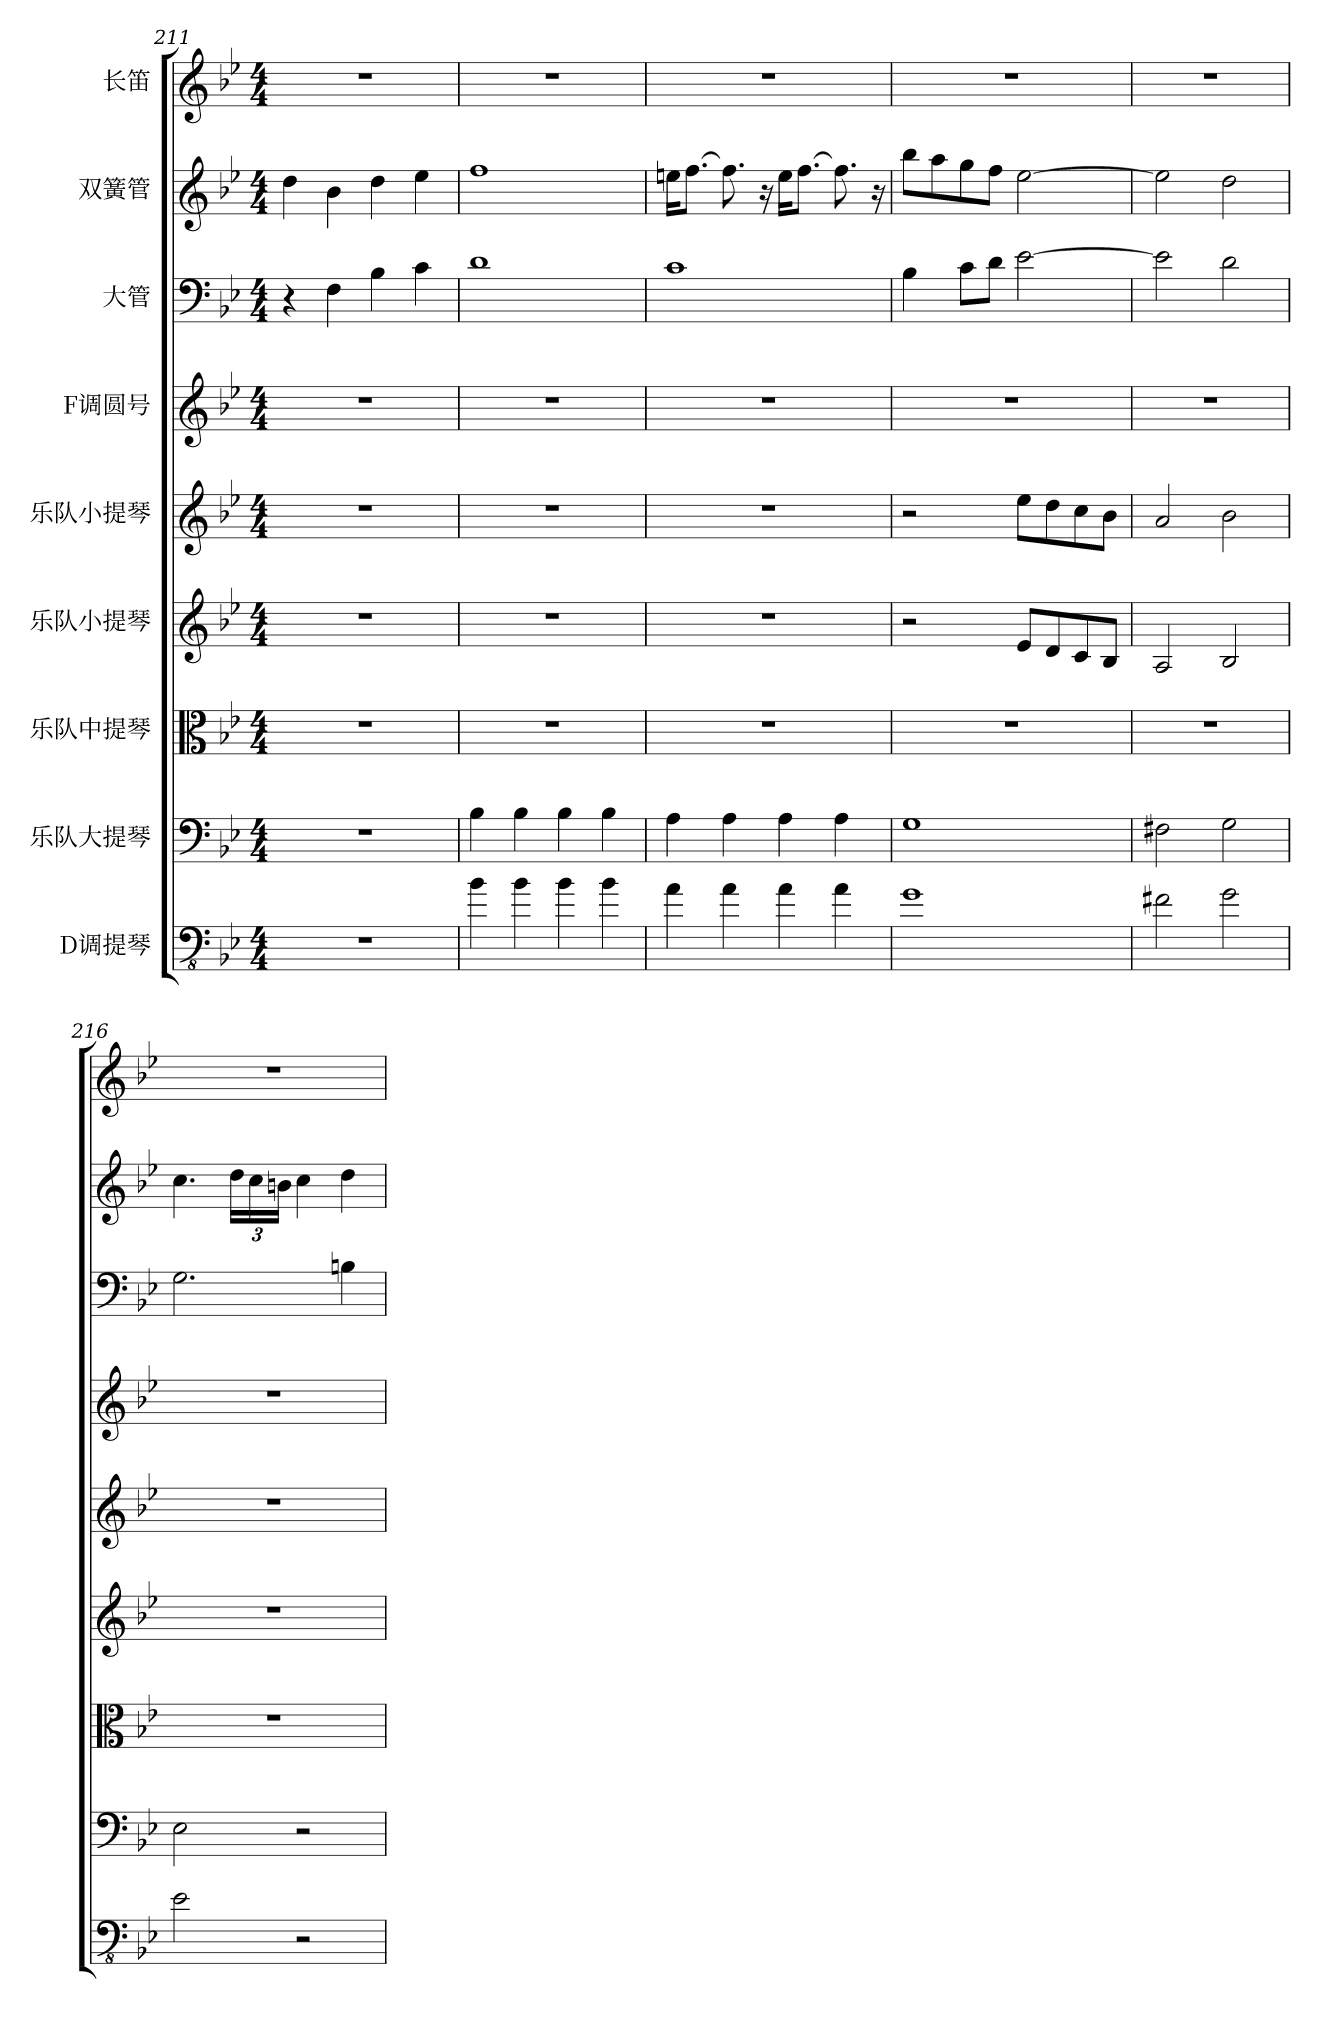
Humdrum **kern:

**kern	**kern	**kern	**kern	**kern	**kern	**kern	**kern	**kern
*part9	*part8	*part7	*part6	*part5	*part4	*part3	*part2	*part1
*staff9	*staff8	*staff7	*staff6	*staff5	*staff4	*staff3	*staff2	*staff1
*I"D调提琴	*I"乐队大提琴	*I"乐队中提琴	*I"乐队小提琴	*I"乐队小提琴	*I"F调圆号	*I"大管	*I"双簧管	*I"长笛
*clefFv4	*clefF4	*clefC3	*clefG2	*clefG2	*clefG2	*clefF4	*clefG2	*clefG2
*ITrd7c12	*	*	*	*	*ITrd4c7	*	*	*
*k[b-e-]	*k[b-e-]	*k[b-e-]	*k[b-e-]	*k[b-e-]	*k[b-e-a-]	*k[b-e-]	*k[b-e-]	*k[b-e-]
*M4/4	*M4/4	*M4/4	*M4/4	*M4/4	*M4/4	*M4/4	*M4/4	*M4/4
=211	=211	=211	=211	=211	=211	=211	=211	=211
1r	1r	1r	1r	1r	1r	4r	4dd\	1r
.	.	.	.	.	.	4F\	4b-\	.
.	.	.	.	.	.	4B-\	4dd\	.
.	.	.	.	.	.	4c\	4ee-\	.
=212	=212	=212	=212	=212	=212	=212	=212	=212
4BB-\	4B-\	1r	1r	1r	1r	1d	1ff	1r
4BB-\	4B-\	.	.	.	.	.	.	.
4BB-\	4B-\	.	.	.	.	.	.	.
4BB-\	4B-\	.	.	.	.	.	.	.
=213	=213	=213	=213	=213	=213	=213	=213	=213
4AA\	4A\	1r	1r	1r	1r	1c	16een\KL	1r
.	.	.	.	.	.	.	[8.ff\J	.
4AA\	4A\	.	.	.	.	.	8.ff\]	.
.	.	.	.	.	.	.	16r	.
4AA\	4A\	.	.	.	.	.	16ee\KL	.
.	.	.	.	.	.	.	[8.ff\J	.
4AA\	4A\	.	.	.	.	.	8.ff\]	.
.	.	.	.	.	.	.	16r	.
=214	=214	=214	=214	=214	=214	=214	=214	=214
1GG	1G	1r	2r	2r	1r	4B-\	8bb-\L	1r
.	.	.	.	.	.	.	8aa\	.
.	.	.	.	.	.	8c\L	8gg\	.
.	.	.	.	.	.	8d\J	8ff\J	.
.	.	.	8e-/L	8ee-\L	.	[2e-\	[2ee-\	.
.	.	.	8d/	8dd\	.	.	.	.
.	.	.	8c/	8cc\	.	.	.	.
.	.	.	8B-/J	8b-\J	.	.	.	.
!!LO:PB:g=z
=215	=215	=215	=215	=215	=215	=215	=215	=215
2FF#X\	2F#X\	1r	2A/	2a/	1r	2e-\]	2ee-\]	1r
2GG\	2G\	.	2B-/	2b-\	.	2d\	2dd\	.
=216	=216	=216	=216	=216	=216	=216	=216	=216
2EE-\	2E-\	1r	1r	1r	1r	2.G\	4.cc\	1r
*	*	*	*	*	*	*	*Xbrackettup	*
.	.	.	.	.	.	.	24dd\LL	.
.	.	.	.	.	.	.	24cc\	.
.	.	.	.	.	.	.	24bn\JJ	.
2r	2r	.	.	.	.	.	4cc\	.
.	.	.	.	.	.	4Bn\	4dd\	.
=	=	=	=	=	=	=	=	=
*-	*-	*-	*-	*-	*-	*-	*-	*-
